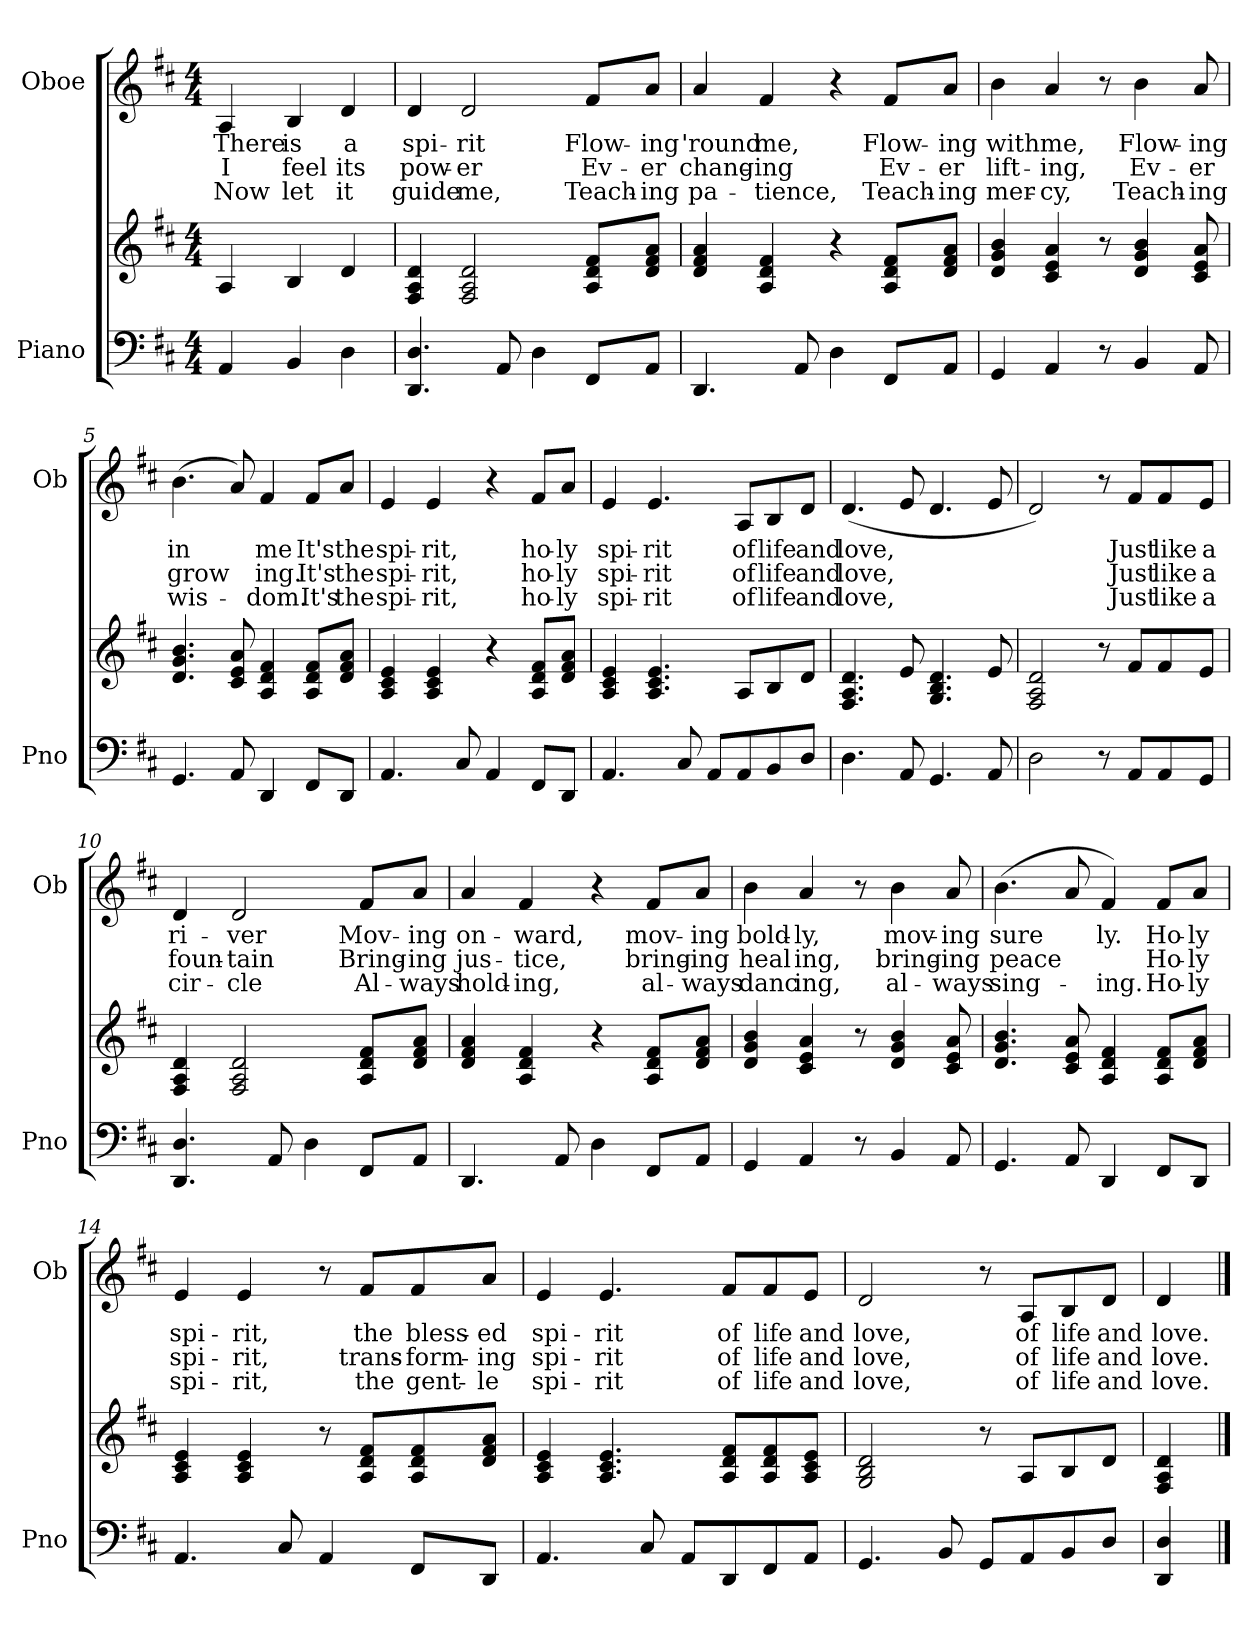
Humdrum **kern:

**kern	**kern	**kern	**text	**text	**text
*part2	*part2	*part1	*part1	*part1	*part1
*staff3	*staff2	*staff1	*staff1	*staff1	*staff1
*I"Piano	*	*I"Oboe	*	*	*
*I'Pno	*	*I'Ob	*	*	*
*clefF4	*clefG2	*clefG2	*	*	*
*k[f#c#]	*k[f#c#]	*k[f#c#]	*	*	*
*M4/4	*M4/4	*M4/4	*	*	*
*MM84	*MM84	*MM84	*	*	*
=1	=1	=1	=1	=1	=1
!	!	!	!LO:LY:b	!LO:LY:b	!LO:LY:b
4AA/	4A/	4A/	There	I	Now
!	!	!	!LO:LY:b	!LO:LY:b	!LO:LY:b
4BB/	4B/	4B/	is	feel	let
!	!	!	!LO:LY:b	!LO:LY:b	!LO:LY:b
4D\	4d/	4d/	a	its	it
=2	=2	=2	=2	=2	=2
!	!	!	!LO:LY:b	!LO:LY:b	!LO:LY:b
4.DD/ 4.D/	4F#/ 4A/ 4d/	4d/	spi-	pow-	guide
!	!	!	!LO:LY:b	!LO:LY:b	!LO:LY:b
.	2F#/ 2A/ 2d/	2d/	-rit	-er	me,
8AA/	.	.	.	.	.
4D\	.	.	.	.	.
!	!	!	!LO:LY:b	!LO:LY:b	!LO:LY:b
8FF#/L	8A/ 8d/ 8f#/L	8f#/L	Flow-	Ev-	Teach-
!	!	!	!LO:LY:b	!LO:LY:b	!LO:LY:b
8AA/J	8d/ 8f#/ 8a/J	8a/J	-ing	-er	-ing
=3	=3	=3	=3	=3	=3
!	!	!	!LO:LY:b	!LO:LY:b	!LO:LY:b
4.DD/	4d/ 4f#/ 4a/	4a/	'round	chang-	pa-
!	!	!	!LO:LY:b	!LO:LY:b	!LO:LY:b
.	4A/ 4d/ 4f#/	4f#/	me,	-ing	-tience,
8AA/	.	.	.	.	.
4D\	4r	4r	.	.	.
!	!	!	!LO:LY:b	!LO:LY:b	!LO:LY:b
8FF#/L	8A/ 8d/ 8f#/L	8f#/L	Flow-	Ev-	Teach-
!	!	!	!LO:LY:b	!LO:LY:b	!LO:LY:b
8AA/J	8d/ 8f#/ 8a/J	8a/J	-ing	-er	-ing
=4	=4	=4	=4	=4	=4
!	!	!	!LO:LY:b	!LO:LY:b	!LO:LY:b
4GG/	4d/ 4g/ 4b/	4b\	with	lift-	mer-
!	!	!	!LO:LY:b	!LO:LY:b	!LO:LY:b
4AA/	4c#/ 4e/ 4a/	4a/	me,	-ing,	-cy,
8r	8r	8r	.	.	.
!	!	!	!LO:LY:b	!LO:LY:b	!LO:LY:b
4BB/	4d/ 4g/ 4b/	4b\	Flow-	Ev-	Teach-
!	!	!	!LO:LY:b	!LO:LY:b	!LO:LY:b
8AA/	8c#/ 8e/ 8a/	8a/	-ing	-er	-ing
!!LO:LB:g=z
=5	=5	=5	=5	=5	=5
!	!	!	!LO:LY:b	!LO:LY:b	!LO:LY:b
4.GG/	4.d/ 4.g/ 4.b/	(4.b\	in	grow	wis-
8AA/	8c#/ 8e/ 8a/	8a/)	.	.	.
!	!	!	!LO:LY:b	!LO:LY:b	!LO:LY:b
4DD/	4A/ 4d/ 4f#/	4f#/	me	-ing.	-dom.
!	!	!	!LO:LY:b	!LO:LY:b	!LO:LY:b
8FF#/L	8A/ 8d/ 8f#/L	8f#/L	It's	It's	It's
!	!	!	!LO:LY:b	!LO:LY:b	!LO:LY:b
8DD/J	8d/ 8f#/ 8a/J	8a/J	the	the	the
=6	=6	=6	=6	=6	=6
!	!	!	!LO:LY:b	!LO:LY:b	!LO:LY:b
4.AA/	4A/ 4c#/ 4e/	4e/	spi-	spi-	spi-
!	!	!	!LO:LY:b	!LO:LY:b	!LO:LY:b
.	4A/ 4c#/ 4e/	4e/	-rit,	-rit,	-rit,
8C#/	.	.	.	.	.
4AA/	4r	4r	.	.	.
!	!	!	!LO:LY:b	!LO:LY:b	!LO:LY:b
8FF#/L	8A/ 8d/ 8f#/L	8f#/L	ho-	ho-	ho-
!	!	!	!LO:LY:b	!LO:LY:b	!LO:LY:b
8DD/J	8d/ 8f#/ 8a/J	8a/J	-ly	-ly	-ly
=7	=7	=7	=7	=7	=7
!	!	!	!LO:LY:b	!LO:LY:b	!LO:LY:b
4.AA/	4A/ 4c#/ 4e/	4e/	spi-	spi-	spi-
!	!	!	!LO:LY:b	!LO:LY:b	!LO:LY:b
.	4.A/ 4.c#/ 4.e/	4.e/	-rit	-rit	-rit
8C#/	.	.	.	.	.
8AA/L	.	.	.	.	.
!	!	!	!LO:LY:b	!LO:LY:b	!LO:LY:b
8AA/	8A/L	8A/L	of	of	of
!	!	!	!LO:LY:b	!LO:LY:b	!LO:LY:b
8BB/	8B/	8B/	life	life	life
!	!	!	!LO:LY:b	!LO:LY:b	!LO:LY:b
8D/J	8d/J	8d/J	and	and	and
!!LO:LB:g=z
=8	=8	=8	=8	=8	=8
!	!	!	!LO:LY:b	!LO:LY:b	!LO:LY:b
4.D\	4.F#/ 4.A/ 4.d/	(4.d/	love,	love,	love,
8AA/	8e/	8e/	.	.	.
4.GG/	4.G/ 4.B/ 4.d/	4.d/	.	.	.
8AA/	8e/	8e/	.	.	.
=9	=9	=9	=9	=9	=9
2D\	2F#/ 2A/ 2d/	2d/)	.	.	.
8r	8r	8r	.	.	.
!	!	!	!LO:LY:b	!LO:LY:b	!LO:LY:b
8AA/L	8f#/L	8f#/L	Just	Just	Just
!	!	!	!LO:LY:b	!LO:LY:b	!LO:LY:b
8AA/	8f#/	8f#/	like	like	like
!	!	!	!LO:LY:b	!LO:LY:b	!LO:LY:b
8GG/J	8e/J	8e/J	a	a	a
=10	=10	=10	=10	=10	=10
!	!	!	!LO:LY:b	!LO:LY:b	!LO:LY:b
4.DD/ 4.D/	4F#/ 4A/ 4d/	4d/	ri-	foun-	cir-
!	!	!	!LO:LY:b	!LO:LY:b	!LO:LY:b
.	2F#/ 2A/ 2d/	2d/	-ver	-tain	-cle
8AA/	.	.	.	.	.
4D\	.	.	.	.	.
!	!	!	!LO:LY:b	!LO:LY:b	!LO:LY:b
8FF#/L	8A/ 8d/ 8f#/L	8f#/L	Mov-	Bring-	Al-
!	!	!	!LO:LY:b	!LO:LY:b	!LO:LY:b
8AA/J	8d/ 8f#/ 8a/J	8a/J	-ing	-ing	-ways
=11	=11	=11	=11	=11	=11
!	!	!	!LO:LY:b	!LO:LY:b	!LO:LY:b
4.DD/	4d/ 4f#/ 4a/	4a/	on-	jus-	hold-
!	!	!	!LO:LY:b	!LO:LY:b	!LO:LY:b
.	4A/ 4d/ 4f#/	4f#/	-ward,	-tice,	-ing,
8AA/	.	.	.	.	.
4D\	4r	4r	.	.	.
!	!	!	!LO:LY:b	!LO:LY:b	!LO:LY:b
8FF#/L	8A/ 8d/ 8f#/L	8f#/L	mov-	bring-	al-
!	!	!	!LO:LY:b	!LO:LY:b	!LO:LY:b
8AA/J	8d/ 8f#/ 8a/J	8a/J	-ing	-ing	-ways
!!LO:PB:g=z
=12	=12	=12	=12	=12	=12
!	!	!	!LO:LY:b	!LO:LY:b	!LO:LY:b
4GG/	4d/ 4g/ 4b/	4b\	bold-	heal	danc
!	!	!	!LO:LY:b	!LO:LY:b	!LO:LY:b
4AA/	4c#/ 4e/ 4a/	4a/	-ly,	ing,	ing,
8r	8r	8r	.	.	.
!	!	!	!LO:LY:b	!LO:LY:b	!LO:LY:b
4BB/	4d/ 4g/ 4b/	4b\	mov-	bring-	al-
!	!	!	!LO:LY:b	!LO:LY:b	!LO:LY:b
8AA/	8c#/ 8e/ 8a/	8a/	-ing	-ing	-ways
=13	=13	=13	=13	=13	=13
!	!	!	!LO:LY:b	!LO:LY:b	!LO:LY:b
4.GG/	4.d/ 4.g/ 4.b/	(4.b\	sure	peace	sing-
8AA/	8c#/ 8e/ 8a/	8a/	.	.	.
!	!	!	!LO:LY:b	!	!LO:LY:b
4DD/	4A/ 4d/ 4f#/	4f#/)	ly.	.	-ing.
!	!	!	!LO:LY:b	!LO:LY:b	!LO:LY:b
8FF#/L	8A/ 8d/ 8f#/L	8f#/L	Ho-	Ho-	Ho-
!	!	!	!LO:LY:b	!LO:LY:b	!LO:LY:b
8DD/J	8d/ 8f#/ 8a/J	8a/J	-ly	-ly	-ly
=14	=14	=14	=14	=14	=14
!	!	!	!LO:LY:b	!LO:LY:b	!LO:LY:b
4.AA/	4A/ 4c#/ 4e/	4e/	spi-	spi-	spi-
!	!	!	!LO:LY:b	!LO:LY:b	!LO:LY:b
.	4A/ 4c#/ 4e/	4e/	-rit,	-rit,	-rit,
8C#/	.	.	.	.	.
4AA/	8r	8r	.	.	.
!	!	!	!LO:LY:b	!LO:LY:b	!LO:LY:b
.	8A/ 8d/ 8f#/L	8f#/L	the	trans-	the
!	!	!	!LO:LY:b	!LO:LY:b	!LO:LY:b
8FF#/L	8A/ 8d/ 8f#/	8f#/	bless-	-form-	gent-
!	!	!	!LO:LY:b	!LO:LY:b	!LO:LY:b
8DD/J	8d/ 8f#/ 8a/J	8a/J	-ed	-ing	-le
!!LO:LB:g=z
=15	=15	=15	=15	=15	=15
!	!	!	!LO:LY:b	!LO:LY:b	!LO:LY:b
4.AA/	4A/ 4c#/ 4e/	4e/	spi-	spi-	spi-
!	!	!	!LO:LY:b	!LO:LY:b	!LO:LY:b
.	4.A/ 4.c#/ 4.e/	4.e/	-rit	-rit	-rit
8C#/	.	.	.	.	.
8AA/L	.	.	.	.	.
!	!	!	!LO:LY:b	!LO:LY:b	!LO:LY:b
8DD/	8A/ 8d/ 8f#/L	8f#/L	of	of	of
!	!	!	!LO:LY:b	!LO:LY:b	!LO:LY:b
8FF#/	8A/ 8d/ 8f#/	8f#/	life	life	life
!	!	!	!LO:LY:b	!LO:LY:b	!LO:LY:b
8AA/J	8A/ 8c#/ 8e/J	8e/J	and	and	and
=16	=16	=16	=16	=16	=16
!	!	!	!LO:LY:b	!LO:LY:b	!LO:LY:b
4.GG/	2G/ 2B/ 2d/	2d/	love,	love,	love,
8BB/	.	.	.	.	.
8GG/L	8r	8r	.	.	.
!	!	!	!LO:LY:b	!LO:LY:b	!LO:LY:b
8AA/	8A/L	8A/L	of	of	of
!	!	!	!LO:LY:b	!LO:LY:b	!LO:LY:b
8BB/	8B/	8B/	life	life	life
!	!	!	!LO:LY:b	!LO:LY:b	!LO:LY:b
8D/J	8d/J	8d/J	and	and	and
=17	=17	=17	=17	=17	=17
!	!	!	!LO:LY:b	!LO:LY:b	!LO:LY:b
4DD/ 4D/	4F#/ 4A/ 4d/	4d/	love.	love.	love.
==	==	==	==	==	==
*-	*-	*-	*-	*-	*-
